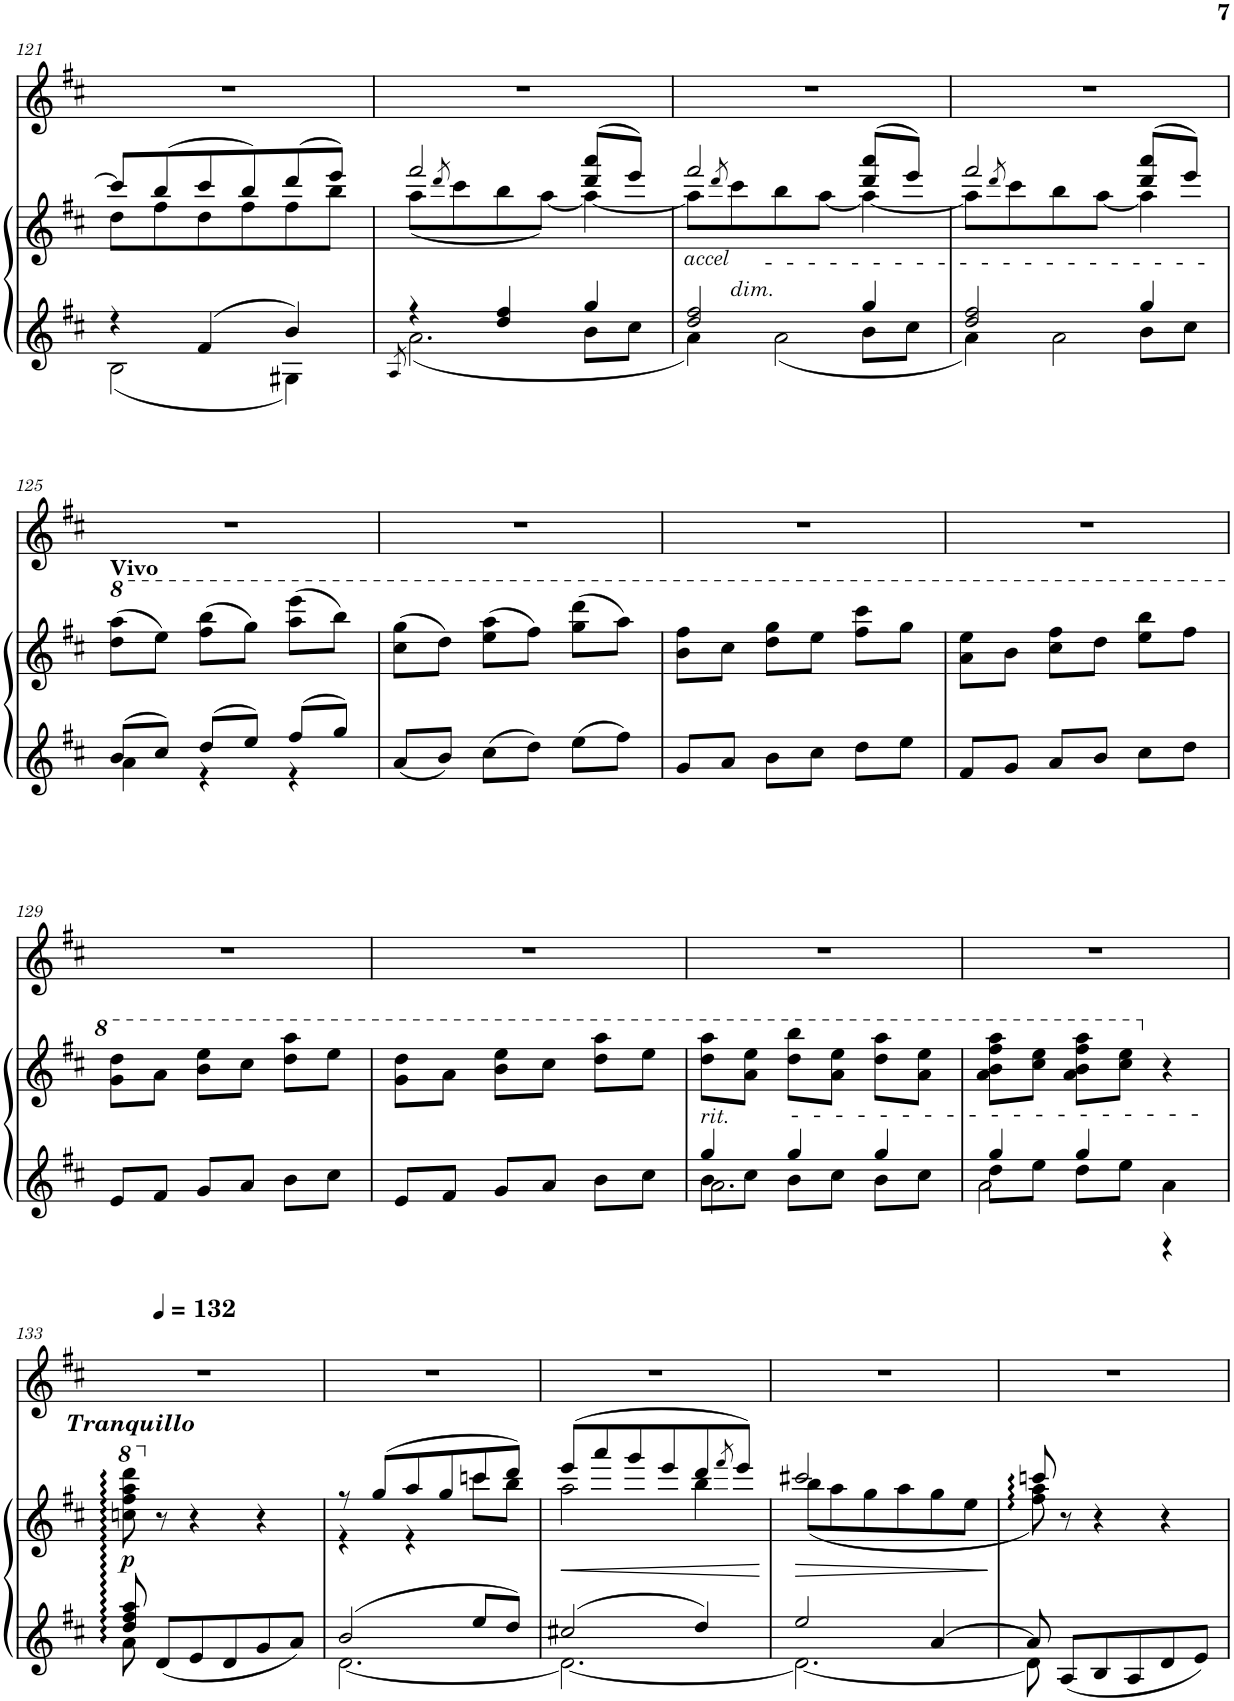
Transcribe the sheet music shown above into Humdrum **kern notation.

**kern	**kern	**kern	**dynam
*part1	*part1	*part1	*part1
*staff3	*staff2	*staff1	*staff1/2/3
*I"Piano	*	*	*
*I'Pno.	*	*	*
!!LO:PB:g=z
*clefF4	*clefG2	*clefG2	*
*k[f#c#]	*k[f#c#]	*k[f#c#]	*
*M3/4	*M3/4	*M3/4	*
=121	=121	=121	=121
*^	*^	*	*
2B\	4r	8dd\L	8ccc#/L]	2.r	.
.	.	8ff#\	8bb/	.	.
.	4f#/	8dd\	8ccc#/	.	.
.	.	8ff#\	8bb/	.	.
4G#X\	4b/	8ff#\	8ddd/	.	.
.	.	8bb\J	8eee/J	.	.
*v	*v	*	*	*	*
=122	=122	=122	=122	=122
8qA/	.	.	.	.
*^	*	*	*	*
*	*^	*	*	*	*
2.a\	2ryy	4r	8aa\L	2fff#/	2.r	.
.	.	.	8qddd/	.	.	.
.	.	.	8ccc#\	.	.	.
.	.	4dd/ 4ff#/	8bb\	.	.	.
.	.	.	[8aa\J	.	.	.
.	8b\L	4gg/	4aa\_	8ddd/ 8aaa/L	.	.
.	8cc#\J	.	.	8eee/J	.	.
=123	=123	=123	=123	=123	=123	=123
!	!	!	!LO:TX:b:i:t=accel	!	!	!
2dd/ 2ff#/	2ryy	4a\	8aa\L]	2fff#/	2.r	.
.	.	.	8qddd/	.	.	.
!	!	!	!LO:TX:b:i:t=dim.	!	!	!
.	.	.	8ccc#\	.	.	.
.	.	2a\	8bb\	.	.	.
.	.	.	[8aa\J	.	.	.
4gg/	8b\L	.	4aa\_	8ddd/ 8aaa/L	.	.
.	8cc#\J	.	.	8eee/J	.	.
=124	=124	=124	=124	=124	=124	=124
2dd/ 2ff#/	2ryy	4a\	8aa\L]	2fff#/	2.r	.
.	.	.	8qddd/	.	.	.
.	.	.	8ccc#\	.	.	.
.	.	2a\	8bb\	.	.	.
.	.	.	[8aa\J	.	.	.
4gg/	8b\L	.	4aa\]	8ddd/ 8aaa/L	.	.
.	8cc#\J	.	.	8eee/J	.	.
*	*v	*v	*	*	*	*
*	*	*v	*v	*	*
!!LO:LB:g=z
=125	=125	=125	=125	=125
*	*	*8va	*	*
*	*	*^	*	*
!	!	!LO:TX:a:B:t=Vivo	!	!	!
*	*	*v	*v	*	*
4a\	8b/L	8ddd\ 8aaa\L	2.r	.
.	8cc#/J	8eee\J	.	.
4r	8dd/L	8fff#\ 8bbb\L	.	.
.	8ee/J	8ggg\J	.	.
4r	8ff#/L	8aaa\ 8eeee\L	.	.
.	8gg/J	8bbb\J	.	.
*v	*v	*	*	*
=126	=126	=126	=126
8a/L	8ccc#\ 8ggg\L	2.r	.
8b/J	8ddd\J	.	.
8cc#\L	8eee\ 8aaa\L	.	.
8dd\J	8fff#\J	.	.
8ee\L	8ggg\ 8dddd\L	.	.
8ff#\J	8aaa\J	.	.
=127	=127	=127	=127
8g/L	8bb\ 8fff#\L	2.r	.
8a/J	8ccc#\J	.	.
8b\L	8ddd\ 8ggg\L	.	.
8cc#\J	8eee\J	.	.
8dd\L	8fff#\ 8cccc#\L	.	.
8ee\J	8ggg\J	.	.
=128	=128	=128	=128
8f#/L	8aa\ 8eee\L	2.r	.
8g/J	8bb\J	.	.
8a/L	8ccc#\ 8fff#\L	.	.
8b/J	8ddd\J	.	.
8cc#\L	8eee\ 8bbb\L	.	.
8dd\J	8fff#\J	.	.
!!LO:LB:g=z
=129	=129	=129	=129
8e/L	8gg\ 8ddd\L	2.r	.
8f#/J	8aa\J	.	.
8g/L	8bb\ 8eee\L	.	.
8a/J	8ccc#\J	.	.
8b\L	8ddd\ 8aaa\L	.	.
8cc#\J	8eee\J	.	.
=130	=130	=130	=130
8e/L	8gg\ 8ddd\L	2.r	.
8f#/J	8aa\J	.	.
8g/L	8bb\ 8eee\L	.	.
8a/J	8ccc#\J	.	.
8b\L	8ddd\ 8aaa\L	.	.
8cc#\J	8eee\J	.	.
=131	=131	=131	=131
*^	*	*	*
*	*^	*	*	*
!	!	!	!LO:TX:b:i:t=rit.	!	!
2.a\	4gg/	8b\L	8ddd\ 8aaa\L	2.r	.
.	.	8cc#\J	8aa\ 8eee\J	.	.
.	4gg/	8b\L	8ddd\ 8bbb\L	.	.
.	.	8cc#\J	8aa\ 8eee\J	.	.
.	4gg/	8b\L	8ddd\ 8aaa\L	.	.
.	.	8cc#\J	8aa\ 8eee\J	.	.
=132	=132	=132	=132	=132	=132
2a\	4gg/	8dd\L	8aa\ 8bb\ 8fff#\ 8aaa\L	2.r	.
.	.	8ee\J	8ccc#\ 8eee\J	.	.
.	4gg/	8dd\L	8aa\ 8bb\ 8fff#\ 8aaa\L	.	.
.	.	8ee\J	8ccc#\ 8eee\J	.	.
*	*	*	*X8va	*	*
4ryy	4r	4a\	4r	.	.
*	*v	*v	*	*	*
!!LO:LB:g=z
=133	=133	=133	=133	=133
*	*	*8va	*	*
*v	*v	*	*	*
*	*	*MM132	*
*^	*	*	*
*	*^	*	*	*
!	!	!	!LO:TX:a:Bi:t=Tranquillo	!	!
!	!	!	!	!	!LO:DY:b=2
*	*v	*v	*	*	*
8a\	8dd/ 8ff#/ 8aa/	8cccn\ 8fff#\ 8aaa\ 8dddd\	2.r	p
*	*	*X8va	*	*
2ryy	8d/L	8r	.	.
.	8e/	4r	.	.
.	8d/	.	.	.
.	8g/	4r	.	.
8ryy	8a/J	.	.	.
=134	=134	=134	=134	=134
*	*	*^	*	*
[2.d\	2b/	8r	4r	2.r	.
.	.	8gg/L	.	.	.
.	.	8aa/	4r	.	.
.	.	8gg/	.	.	.
.	8ee/L	8cccn/	8ccc\L	.	.
.	8dd/J	8ddd/J	8bb\J	.	.
=135	=135	=135	=135	=135	=135
2.d\_	2cc#X/	8eee/L	2aa\	2.r	.
.	.	8aaa/	.	.	.
.	.	8ggg/	.	.	.
.	.	8eee/	.	.	.
.	4dd/	8ddd/	4bb\	.	.
.	.	8qfff#/	.	.	.
.	.	8eee/J	.	.	.
=136	=136	=136	=136	=136	=136
2.d\_	2ee/	8bb\L	2ccc#X/	2.r	.
.	.	8aa\	.	.	.
.	.	8gg\	.	.	.
.	.	8aa\	.	.	.
.	[4a/	8gg\	4ryy	.	.
.	.	8ee\J	.	.	.
=137	=137	=137	=137	=137	=137
8d\]	8a/]	8ff#\ 8aa\	8cccn/	2.r	.
2ryy	8A/L	8r	2ryy	.	.
.	8B/	4r	.	.	.
.	8A/	.	.	.	.
.	8d/	4r	.	.	.
8ryy	8e/J	.	8ryy	.	.
*v	*v	*	*	*	*
*	*v	*v	*	*
=	=	=	=
*-	*-	*-	*-
